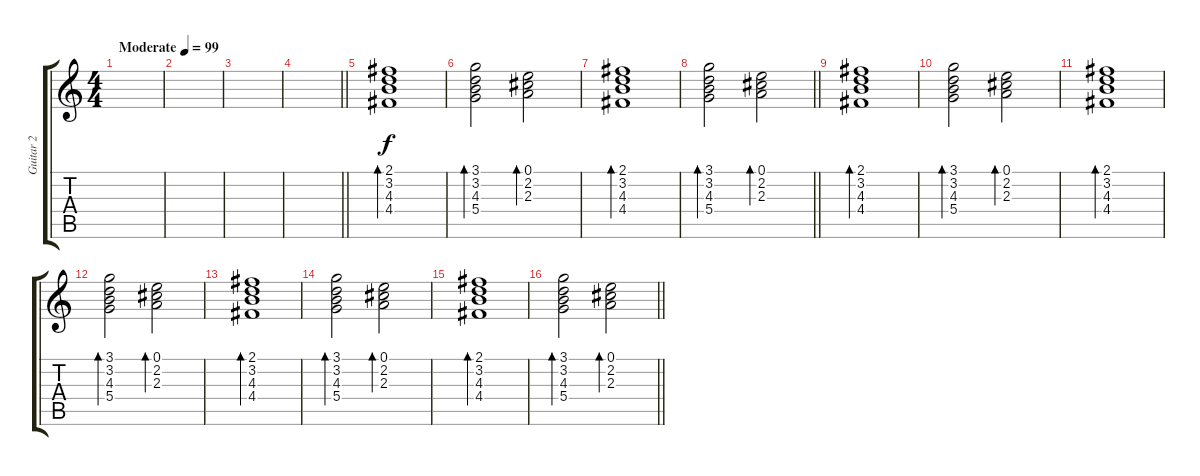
\track ("Guitar 2" "Guitar 2") {instrument acousticguitarsteel}
\staff {score tabs}
\tuning (E4 B3 G3 D3 A2 E2) {hide}
\ts (4 4)
\tempo (99 "Moderate")
\clef g2
\ks c
|
|
|
\barLineRight lightlight
|
(2.1 3.2 4.3 4.4).1{bd 60} |
(3.1 3.2 4.3 5.4).2{bd 60} (0.1 2.2 2.3).2{bd 60} |
(2.1 3.2 4.3 4.4).1{bd 60} |
\barLineRight lightlight
(3.1 3.2 4.3 5.4).2{bd 60} (0.1 2.2 2.3).2{bd 60} |
(2.1 3.2 4.3 4.4).1{bd 60} |
(3.1 3.2 4.3 5.4).2{bd 60} (0.1 2.2 2.3).2{bd 60} |
(2.1 3.2 4.3 4.4).1{bd 60} |
(3.1 3.2 4.3 5.4).2{bd 60} (0.1 2.2 2.3).2{bd 60} |
(2.1 3.2 4.3 4.4).1{bd 60} |
(3.1 3.2 4.3 5.4).2{bd 60} (0.1 2.2 2.3).2{bd 60} |
(2.1 3.2 4.3 4.4).1{bd 60} |
\barLineRight lightlight
(3.1 3.2 4.3 5.4).2{bd 60} (0.1 2.2 2.3).2{bd 60}
